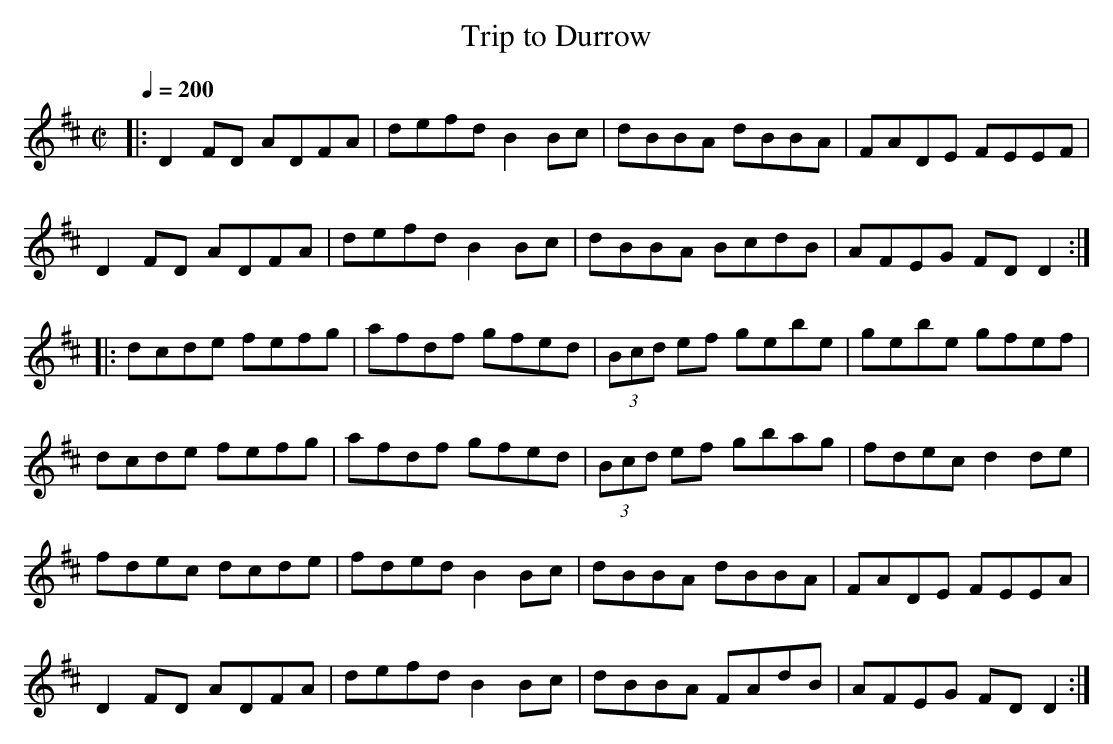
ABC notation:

X:1
T:Trip to Durrow
M:C|
L:1/8
Q:1/4=200
K:D
|:D2FD ADFA|defd B2Bc|dBBA dBBA|FADE FEEF|
D2FD ADFA|defd B2Bc|dBBA BcdB|AFEG FDD2:|
|:dcde fefg|afdf gfed|(3Bcd ef gebe|gebe gfef|
dcde fefg|afdf gfed|(3Bcd ef gbag|fdec d2de|
fdec dcde|fded B2Bc|dBBA dBBA|FADE FEEA|
D2FD ADFA|defd B2Bc|dBBA FAdB|AFEG FDD2:|]
